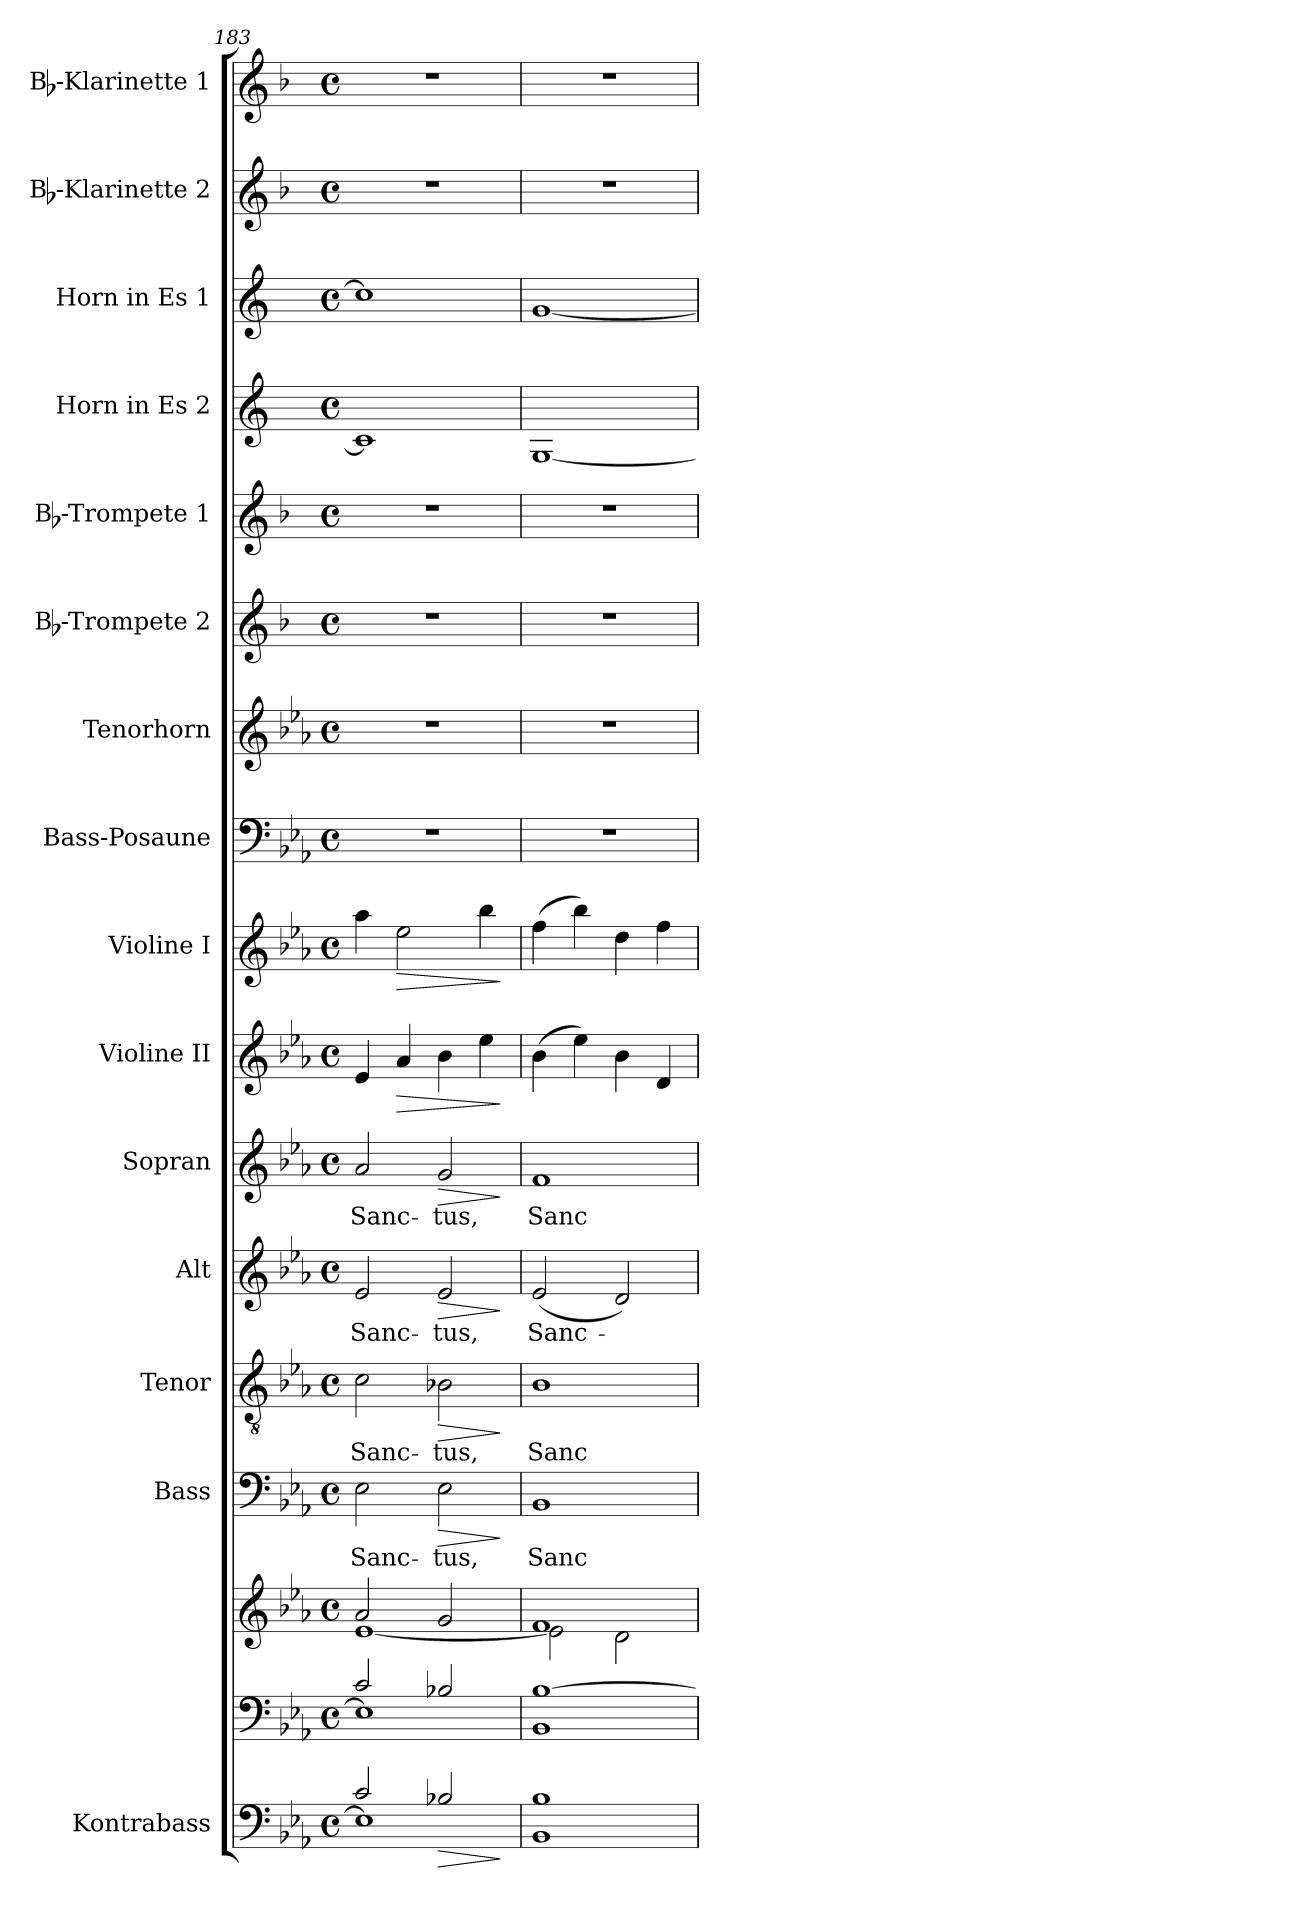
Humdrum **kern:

**kern	**dynam	**kern	**kern	**kern	**text	**dynam	**kern	**text	**dynam	**kern	**text	**dynam	**kern	**text	**dynam	**kern	**dynam	**kern	**dynam	**kern	**kern	**kern	**kern	**kern	**kern	**kern	**kern
*part16	*part16	*part15	*part15	*part14	*part14	*part14	*part13	*part13	*part13	*part12	*part12	*part12	*part11	*part11	*part11	*part10	*part10	*part9	*part9	*part8	*part7	*part6	*part5	*part4	*part3	*part2	*part1
*staff17	*staff17	*staff16	*staff15	*staff14	*staff14	*staff14	*staff13	*staff13	*staff13	*staff12	*staff12	*staff12	*staff11	*staff11	*staff11	*staff10	*staff10	*staff9	*staff9	*staff8	*staff7	*staff6	*staff5	*staff4	*staff3	*staff2	*staff1
*I"Kontrabass	*	*	*	*I"Bass	*	*	*I"Tenor	*	*	*I"Alt	*	*	*I"Sopran	*	*	*I"Violine II	*	*I"Violine I	*	*I"Bass-Posaune	*I"Tenorhorn	*I"Bb-Trompete 2	*I"Bb-Trompete 1	*I"Horn in Es 2	*I"Horn in Es 1	*I"Bb-Klarinette 2	*I"Bb-Klarinette 1
*I'Kb.	*	*	*	*I'B.	*	*	*I'T.	*	*	*I'A.	*	*	*I'S.	*	*	*I'Vl. II	*	*I'Vl. I	*	*I'B. Pos.	*I'T. Hrn.	*I'Bb Trp. 2	*I'Bb Trp. 1	*	*	*I'Bb Kl. 2	*I'Bb Kl. 1
*clefF4	*	*clefF4	*clefG2	*clefF4	*	*	*clefGv2	*	*	*clefG2	*	*	*clefG2	*	*	*clefG2	*	*clefG2	*	*clefF4	*clefG2	*clefG2	*clefG2	*clefG2	*clefG2	*clefG2	*clefG2
*ITrd7c12	*	*	*	*	*	*	*	*	*	*	*	*	*	*	*	*	*	*	*	*	*ITrd8c14	*ITrd1c2	*ITrd1c2	*ITrd5c9	*ITrd5c9	*ITrd1c2	*ITrd1c2
*k[b-e-a-]	*	*k[b-e-a-]	*k[b-e-a-]	*k[b-e-a-]	*	*	*k[b-e-a-]	*	*	*k[b-e-a-]	*	*	*k[b-e-a-]	*	*	*k[b-e-a-]	*	*k[b-e-a-]	*	*k[b-e-a-]	*k[b-e-a-]	*k[b-e-a-]	*k[b-e-a-]	*k[b-e-a-]	*k[b-e-a-]	*k[b-e-a-]	*k[b-e-a-]
*E-:	*	*E-:	*E-:	*E-:	*	*	*E-:	*	*	*E-:	*	*	*E-:	*	*	*E-:	*	*E-:	*	*E-:	*E-:	*E-:	*E-:	*E-:	*E-:	*E-:	*E-:
*M4/4	*	*M4/4	*M4/4	*M4/4	*	*	*M4/4	*	*	*M4/4	*	*	*M4/4	*	*	*M4/4	*	*M4/4	*	*M4/4	*M4/4	*M4/4	*M4/4	*M4/4	*M4/4	*M4/4	*M4/4
*met(c)	*	*met(c)	*met(c)	*met(c)	*	*	*met(c)	*	*	*met(c)	*	*	*met(c)	*	*	*met(c)	*	*met(c)	*	*met(c)	*met(c)	*met(c)	*met(c)	*met(c)	*met(c)	*met(c)	*met(c)
=183	=183	=183	=183	=183	=183	=183	=183	=183	=183	=183	=183	=183	=183	=183	=183	=183	=183	=183	=183	=183	=183	=183	=183	=183	=183	=183	=183
*^	*	*^	*^	*	*	*	*	*	*	*	*	*	*	*	*	*	*	*	*	*	*	*	*	*	*	*	*
!	!	!	!	!	!	!	!	!LO:LY:b	!	!	!LO:LY:b	!	!	!LO:LY:b	!	!	!LO:LY:b	!	!	!	!	!	!	!	!	!	!	!	!	!
2C/	1EE-]	.	2c/	1E-]	2a-/	[<1e-	2E-\	Sanc-	.	2c\	Sanc-	.	2e-/	Sanc-	.	2a-/	Sanc-	.	4e-/	.	4aa-\	.	1r	1r	1r	1r	1E-]	1e-]	1r	1r
!	!	!	!	!	!	!	!	!	!	!	!	!	!	!	!	!	!	!	!	!LO:HP:b	!	!LO:HP:b	!	!	!	!	!	!	!	!
.	.	.	.	.	.	.	.	.	.	.	.	.	.	.	.	.	.	.	4a-/	>	2ee-\	>	.	.	.	.	.	.	.	.
!	!	!LO:HP:b	!	!	!	!	!	!LO:LY:b	!LO:HP:b	!	!LO:LY:b	!LO:HP:b	!	!LO:LY:b	!LO:HP:b	!	!LO:LY:b	!LO:HP:b	!	!	!	!	!	!	!	!	!	!	!	!
2BB-X/	.	>	2B-X/	.	2g/	.	2E-\	-tus,	>	2B-X\	-tus,	>	2e-/	-tus,	>	2g/	-tus,	>	4b-\	.	.	.	.	.	.	.	.	.	.	.
.	.	.	.	.	.	.	.	.	.	.	.	.	.	.	.	.	.	.	4ee-\	.	4bb-\	.	.	.	.	.	.	.	.	.
*v	*v	*	*	*	*	*	*	*	*	*	*	*	*	*	*	*	*	*	*	*	*	*	*	*	*	*	*	*	*	*
*	*	*v	*v	*	*	*	*	*	*	*	*	*	*	*	*	*	*	*	*	*	*	*	*	*	*	*	*	*	*
*	*	*	*v	*v	*	*	*	*	*	*	*	*	*	*	*	*	*	*	*	*	*	*	*	*	*	*	*	*
.	]	.	.	.	.	]	.	.	]	.	.	]	.	.	]	.	]	.	]	.	.	.	.	.	.	.	.
=184	=184	=184	=184	=184	=184	=184	=184	=184	=184	=184	=184	=184	=184	=184	=184	=184	=184	=184	=184	=184	=184	=184	=184	=184	=184	=184	=184
*^	*	*^	*^	*	*	*	*	*	*	*	*	*	*	*	*	*	*	*	*	*	*	*	*	*	*	*	*
!	!	!	!	!	!	!	!	!LO:LY:b	!	!	!LO:LY:b	!	!	!LO:LY:b	!	!	!LO:LY:b	!	!	!	!	!	!	!	!	!	!	!	!	!
1BB-	1BBB-	.	[>1B-	1BB-	1f	2e-\]	1BB-	Sanc-	.	1B-	Sanc-	.	(<2e-/	Sanc-	.	1f	Sanc-	.	(>4b-\	.	(>4ff\	.	1r	1r	1r	1r	[1BB-	[1B-	1r	1r
.	.	.	.	.	.	.	.	.	.	.	.	.	.	.	.	.	.	.	4ee-\)	.	4bb-\)	.	.	.	.	.	.	.	.	.
.	.	.	.	.	.	2d\	.	.	.	.	.	.	2d/)	.	.	.	.	.	4b-\	.	4dd\	.	.	.	.	.	.	.	.	.
.	.	.	.	.	.	.	.	.	.	.	.	.	.	.	.	.	.	.	4d/	.	4ff\	.	.	.	.	.	.	.	.	.
*v	*v	*	*	*	*	*	*	*	*	*	*	*	*	*	*	*	*	*	*	*	*	*	*	*	*	*	*	*	*	*
*	*	*v	*v	*	*	*	*	*	*	*	*	*	*	*	*	*	*	*	*	*	*	*	*	*	*	*	*	*	*
*	*	*	*v	*v	*	*	*	*	*	*	*	*	*	*	*	*	*	*	*	*	*	*	*	*	*	*	*	*
=	=	=	=	=	=	=	=	=	=	=	=	=	=	=	=	=	=	=	=	=	=	=	=	=	=	=	=
*-	*-	*-	*-	*-	*-	*-	*-	*-	*-	*-	*-	*-	*-	*-	*-	*-	*-	*-	*-	*-	*-	*-	*-	*-	*-	*-	*-
